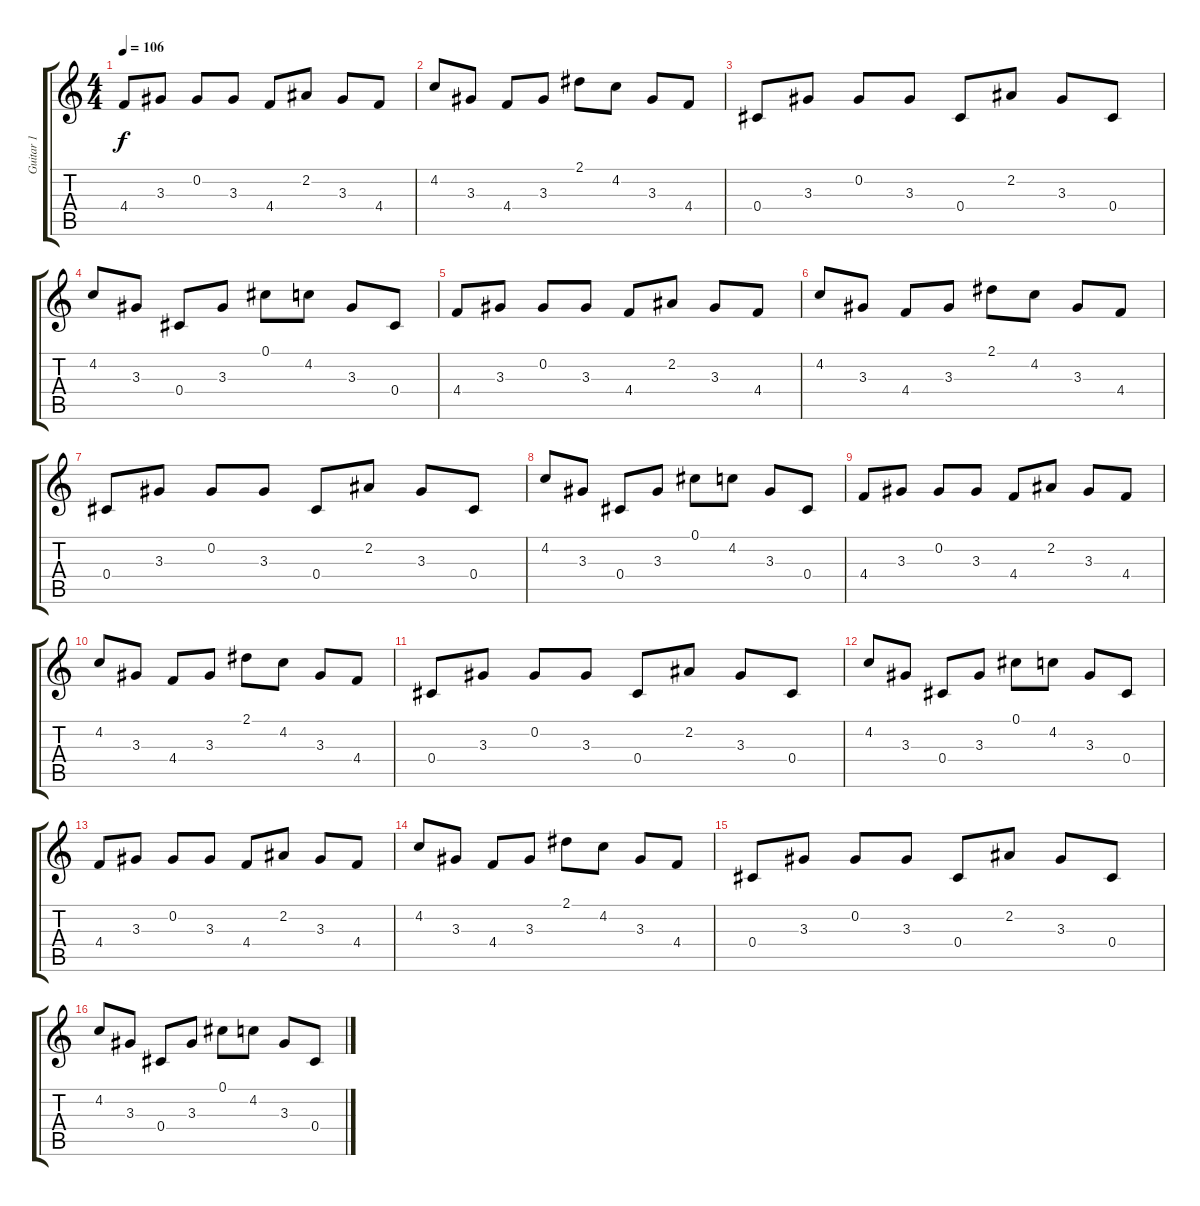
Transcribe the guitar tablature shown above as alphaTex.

\track ("Guitar 1" "Guitar 1") {instrument acousticguitarnylon}
\staff {score tabs}
\tuning (Db4 Ab3 F3 Db3 Ab2 Db2) {hide}
\ts (4 4)
\tempo 106
\clef g2
\ks c
4.4.8{dy f} 3.3.8 0.2.8 3.3.8 4.4.8 2.2.8 3.3.8 4.4.8 |
4.2.8 3.3.8 4.4.8 3.3.8 2.1.8 4.2.8 3.3.8 4.4.8 |
0.4.8 3.3.8 0.2.8 3.3.8 0.4.8 2.2.8 3.3.8 0.4.8 |
4.2.8 3.3.8 0.4.8 3.3.8 0.1.8 4.2.8 3.3.8 0.4.8 |
4.4.8 3.3.8 0.2.8 3.3.8 4.4.8 2.2.8 3.3.8 4.4.8 |
4.2.8 3.3.8 4.4.8 3.3.8 2.1.8 4.2.8 3.3.8 4.4.8 |
0.4.8 3.3.8 0.2.8 3.3.8 0.4.8 2.2.8 3.3.8 0.4.8 |
4.2.8 3.3.8 0.4.8 3.3.8 0.1.8 4.2.8 3.3.8 0.4.8 |
4.4.8 3.3.8 0.2.8 3.3.8 4.4.8 2.2.8 3.3.8 4.4.8 |
4.2.8 3.3.8 4.4.8 3.3.8 2.1.8 4.2.8 3.3.8 4.4.8 |
0.4.8 3.3.8 0.2.8 3.3.8 0.4.8 2.2.8 3.3.8 0.4.8 |
4.2.8 3.3.8 0.4.8 3.3.8 0.1.8 4.2.8 3.3.8 0.4.8 |
4.4.8 3.3.8 0.2.8 3.3.8 4.4.8 2.2.8 3.3.8 4.4.8 |
4.2.8 3.3.8 4.4.8 3.3.8 2.1.8 4.2.8 3.3.8 4.4.8 |
0.4.8 3.3.8 0.2.8 3.3.8 0.4.8 2.2.8 3.3.8 0.4.8 |
4.2.8 3.3.8 0.4.8 3.3.8 0.1.8 4.2.8 3.3.8 0.4.8
